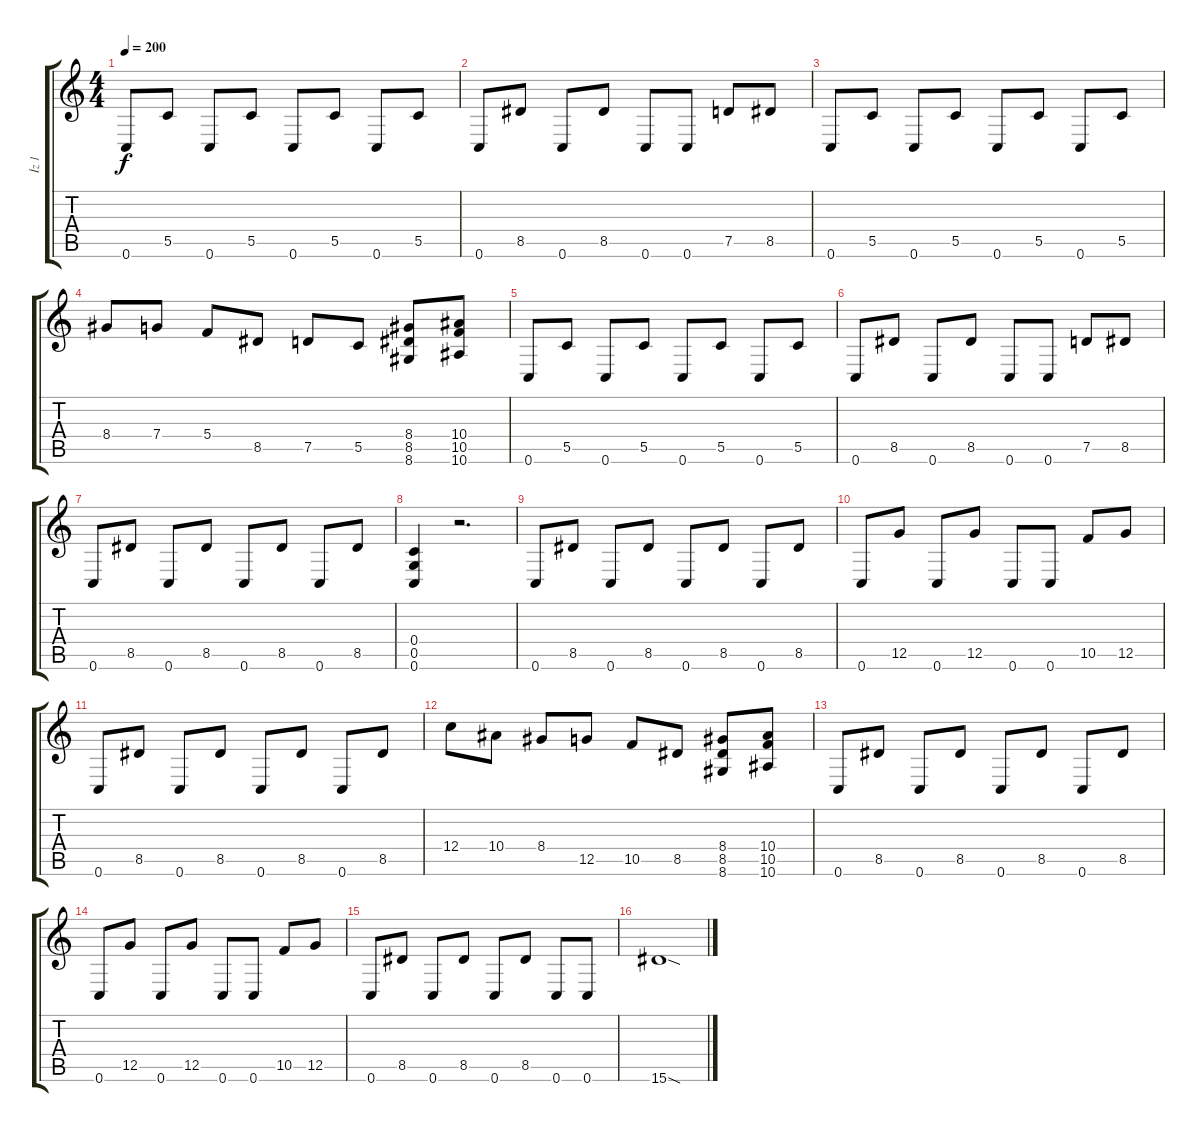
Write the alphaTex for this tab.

\track ("İz 1" "İz 1") {instrument distortionguitar}
\staff {score tabs}
\tuning (D4 A3 F3 C3 G2 C2) {hide}
\ts (4 4)
\tempo 200
\clef g2
\ks c
0.6.8{dy f} 5.5.8 0.6.8 5.5.8 0.6.8 5.5.8 0.6.8 5.5.8 |
0.6.8 8.5.8 0.6.8 8.5.8 0.6.8 0.6.8 7.5.8 8.5.8 |
0.6.8 5.5.8 0.6.8 5.5.8 0.6.8 5.5.8 0.6.8 5.5.8 |
8.4.8 7.4.8 5.4.8 8.5.8 7.5.8 5.5.8 (8.4 8.5 8.6).8 (10.4 10.5 10.6).8 |
0.6.8 5.5.8 0.6.8 5.5.8 0.6.8 5.5.8 0.6.8 5.5.8 |
0.6.8 8.5.8 0.6.8 8.5.8 0.6.8 0.6.8 7.5.8 8.5.8 |
0.6.8 8.5.8 0.6.8 8.5.8 0.6.8 8.5.8 0.6.8 8.5.8 |
(0.4 0.5 0.6).4 r.2{d} |
0.6.8 8.5.8 0.6.8 8.5.8 0.6.8 8.5.8 0.6.8 8.5.8 |
0.6.8 12.5.8 0.6.8 12.5.8 0.6.8 0.6.8 10.5.8 12.5.8 |
0.6.8 8.5.8 0.6.8 8.5.8 0.6.8 8.5.8 0.6.8 8.5.8 |
12.4.8 10.4.8 8.4.8 12.5.8 10.5.8 8.5.8 (8.4 8.5 8.6).8 (10.4 10.5 10.6).8 |
0.6.8 8.5.8 0.6.8 8.5.8 0.6.8 8.5.8 0.6.8 8.5.8 |
0.6.8 12.5.8 0.6.8 12.5.8 0.6.8 0.6.8 10.5.8 12.5.8 |
0.6.8 8.5.8 0.6.8 8.5.8 0.6.8 8.5.8 0.6.8 0.6.8 |
15.6{sod}.1
